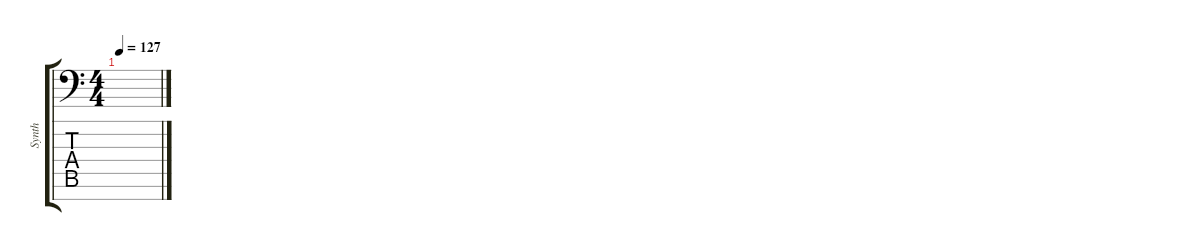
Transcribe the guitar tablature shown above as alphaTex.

\track ("Synth" "Synth") {instrument overdrivenguitar}
\staff {score tabs}
\tuning (E4 B3 G3 D3 A2 E2 C-1) {hide}
\ts (4 4)
\tempo 127
\clef f4
\ks c
